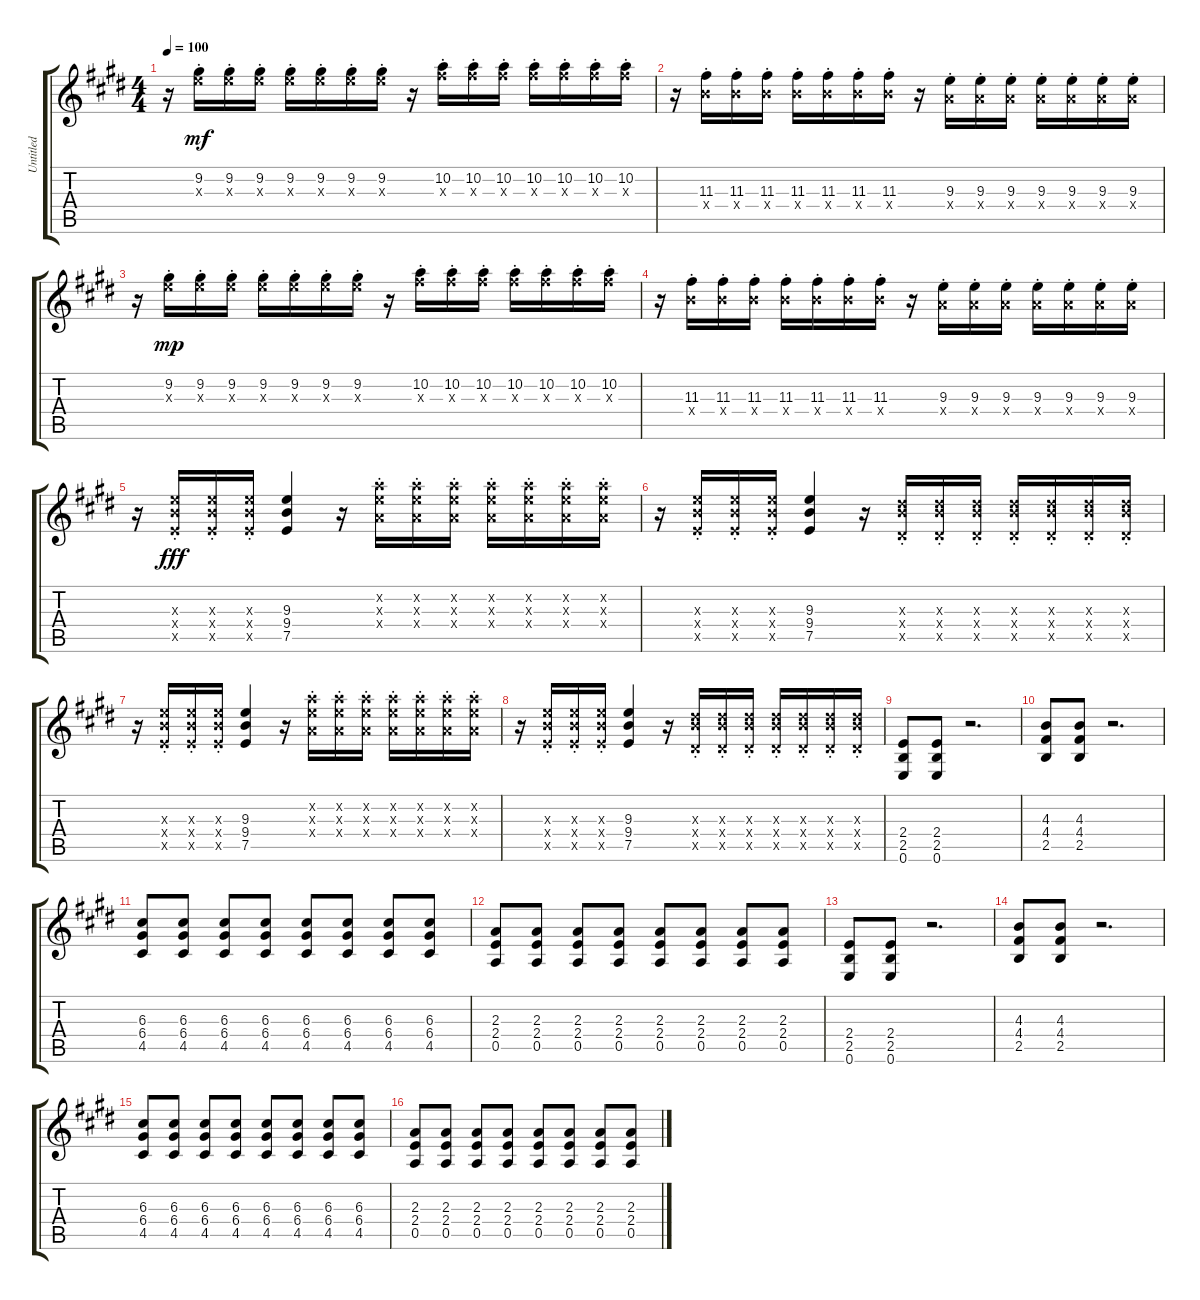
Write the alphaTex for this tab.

\track ("Untitled" "Untitled") {instrument distortionguitar}
\staff {score tabs}
\tuning (E4 B3 G3 D3 A2 E2) {hide}
\ts (4 4)
\tempo 100
\clef g2
\ks e
r.16{dy f} (9.2{st} 9.3{st x}).16{dy mf} (9.2{st} 9.3{st x}).16 (9.2{st} 9.3{st x}).16 (9.2{st} 9.3{st x}).16 (9.2{st} 9.3{st x}).16 (9.2{st} 9.3{st x}).16 (9.2{st} 9.3{st x}).16 r.16 (10.2{st} 11.3{st x}).16 (10.2{st} 11.3{st x}).16 (10.2{st} 11.3{st x}).16 (10.2{st} 11.3{st x}).16 (10.2{st} 11.3{st x}).16 (10.2{st} 11.3{st x}).16 (10.2{st} 11.3{st x}).16 |
\ks c#minor
r.16 (11.3{st} 9.4{st x}).16 (11.3{st} 9.4{st x}).16 (11.3{st} 9.4{st x}).16 (11.3{st} 9.4{st x}).16 (11.3{st} 9.4{st x}).16 (11.3{st} 9.4{st x}).16 (11.3{st} 9.4{st x}).16 r.16 (9.3{st} 7.4{st x}).16 (9.3{st} 7.4{st x}).16 (9.3{st} 7.4{st x}).16 (9.3{st} 7.4{st x}).16 (9.3{st} 7.4{st x}).16 (9.3{st} 7.4{st x}).16 (9.3{st} 7.4{st x}).16 |
\ks e
r.16 (9.2{st} 9.3{st x}).16{dy mp} (9.2{st} 9.3{st x}).16 (9.2{st} 9.3{st x}).16 (9.2{st} 9.3{st x}).16 (9.2{st} 9.3{st x}).16 (9.2{st} 9.3{st x}).16 (9.2{st} 9.3{st x}).16 r.16 (10.2{st} 11.3{st x}).16 (10.2{st} 11.3{st x}).16 (10.2{st} 11.3{st x}).16 (10.2{st} 11.3{st x}).16 (10.2{st} 11.3{st x}).16 (10.2{st} 11.3{st x}).16 (10.2{st} 11.3{st x}).16 |
\ks c#minor
r.16 (11.3{st} 9.4{st x}).16 (11.3{st} 9.4{st x}).16 (11.3{st} 9.4{st x}).16 (11.3{st} 9.4{st x}).16 (11.3{st} 9.4{st x}).16 (11.3{st} 9.4{st x}).16 (11.3{st} 9.4{st x}).16 r.16 (9.3{st} 7.4{st x}).16 (9.3{st} 7.4{st x}).16 (9.3{st} 7.4{st x}).16 (9.3{st} 7.4{st x}).16 (9.3{st} 7.4{st x}).16 (9.3{st} 7.4{st x}).16 (9.3{st} 7.4{st x}).16 |
\ks e
r.16 (9.3{st x} 9.4{st x} 7.5{st x}).16{dy fff} (9.3{st x} 9.4{st x} 7.5{st x}).16 (9.3{st x} 9.4{st x} 7.5{st x}).16 (9.3 9.4 7.5).4 r.16 (10.2{st x} 9.3{st x} 7.4{st x}).16 (10.2{st x} 9.3{st x} 7.4{st x}).16 (10.2{st x} 9.3{st x} 7.4{st x}).16 (10.2{st x} 9.3{st x} 7.4{st x}).16 (10.2{st x} 9.3{st x} 7.4{st x}).16 (10.2{st x} 9.3{st x} 7.4{st x}).16 (10.2{st x} 9.3{st x} 7.4{st x}).16 |
\ks c#minor
r.16 (9.3{st x} 9.4{st x} 7.5{st x}).16 (9.3{st x} 9.4{st x} 7.5{st x}).16 (9.3{st x} 9.4{st x} 7.5{st x}).16 (9.3 9.4 7.5).4 r.16 (8.3{st x} 9.4{st x} 6.5{st x}).16 (8.3{st x} 9.4{st x} 6.5{st x}).16 (8.3{st x} 9.4{st x} 6.5{st x}).16 (8.3{st x} 9.4{st x} 6.5{st x}).16 (8.3{st x} 9.4{st x} 6.5{st x}).16 (8.3{st x} 9.4{st x} 6.5{st x}).16 (8.3{st x} 9.4{st x} 6.5{st x}).16 |
\ks e
r.16 (9.3{st x} 9.4{st x} 7.5{st x}).16 (9.3{st x} 9.4{st x} 7.5{st x}).16 (9.3{st x} 9.4{st x} 7.5{st x}).16 (9.3 9.4 7.5).4 r.16 (10.2{st x} 9.3{st x} 7.4{st x}).16 (10.2{st x} 9.3{st x} 7.4{st x}).16 (10.2{st x} 9.3{st x} 7.4{st x}).16 (10.2{st x} 9.3{st x} 7.4{st x}).16 (10.2{st x} 9.3{st x} 7.4{st x}).16 (10.2{st x} 9.3{st x} 7.4{st x}).16 (10.2{st x} 9.3{st x} 7.4{st x}).16 |
\ks c#minor
r.16 (9.3{st x} 9.4{st x} 7.5{st x}).16 (9.3{st x} 9.4{st x} 7.5{st x}).16 (9.3{st x} 9.4{st x} 7.5{st x}).16 (9.3 9.4 7.5).4 r.16 (8.3{st x} 9.4{st x} 6.5{st x}).16 (8.3{st x} 9.4{st x} 6.5{st x}).16 (8.3{st x} 9.4{st x} 6.5{st x}).16 (8.3{st x} 9.4{st x} 6.5{st x}).16 (8.3{st x} 9.4{st x} 6.5{st x}).16 (8.3{st x} 9.4{st x} 6.5{st x}).16 (8.3{st x} 9.4{st x} 6.5{st x}).16 |
\ks e
(2.4 2.5 0.6).8 (2.4 2.5 0.6).8 r.2{d} |
\ks c#minor
(4.3 4.4 2.5).8 (4.3 4.4 2.5).8 r.2{d} |
(6.3 6.4 4.5).8 (6.3 6.4 4.5).8 (6.3 6.4 4.5).8 (6.3 6.4 4.5).8 (6.3 6.4 4.5).8 (6.3 6.4 4.5).8 (6.3 6.4 4.5).8 (6.3 6.4 4.5).8 |
(2.3 2.4 0.5).8 (2.3 2.4 0.5).8 (2.3 2.4 0.5).8 (2.3 2.4 0.5).8 (2.3 2.4 0.5).8 (2.3 2.4 0.5).8 (2.3 2.4 0.5).8 (2.3 2.4 0.5).8 |
\ks e
(2.4 2.5 0.6).8 (2.4 2.5 0.6).8 r.2{d} |
\ks c#minor
(4.3 4.4 2.5).8 (4.3 4.4 2.5).8 r.2{d} |
(6.3 6.4 4.5).8 (6.3 6.4 4.5).8 (6.3 6.4 4.5).8 (6.3 6.4 4.5).8 (6.3 6.4 4.5).8 (6.3 6.4 4.5).8 (6.3 6.4 4.5).8 (6.3 6.4 4.5).8 |
(2.3 2.4 0.5).8 (2.3 2.4 0.5).8 (2.3 2.4 0.5).8 (2.3 2.4 0.5).8 (2.3 2.4 0.5).8 (2.3 2.4 0.5).8 (2.3 2.4 0.5).8 (2.3 2.4 0.5).8
